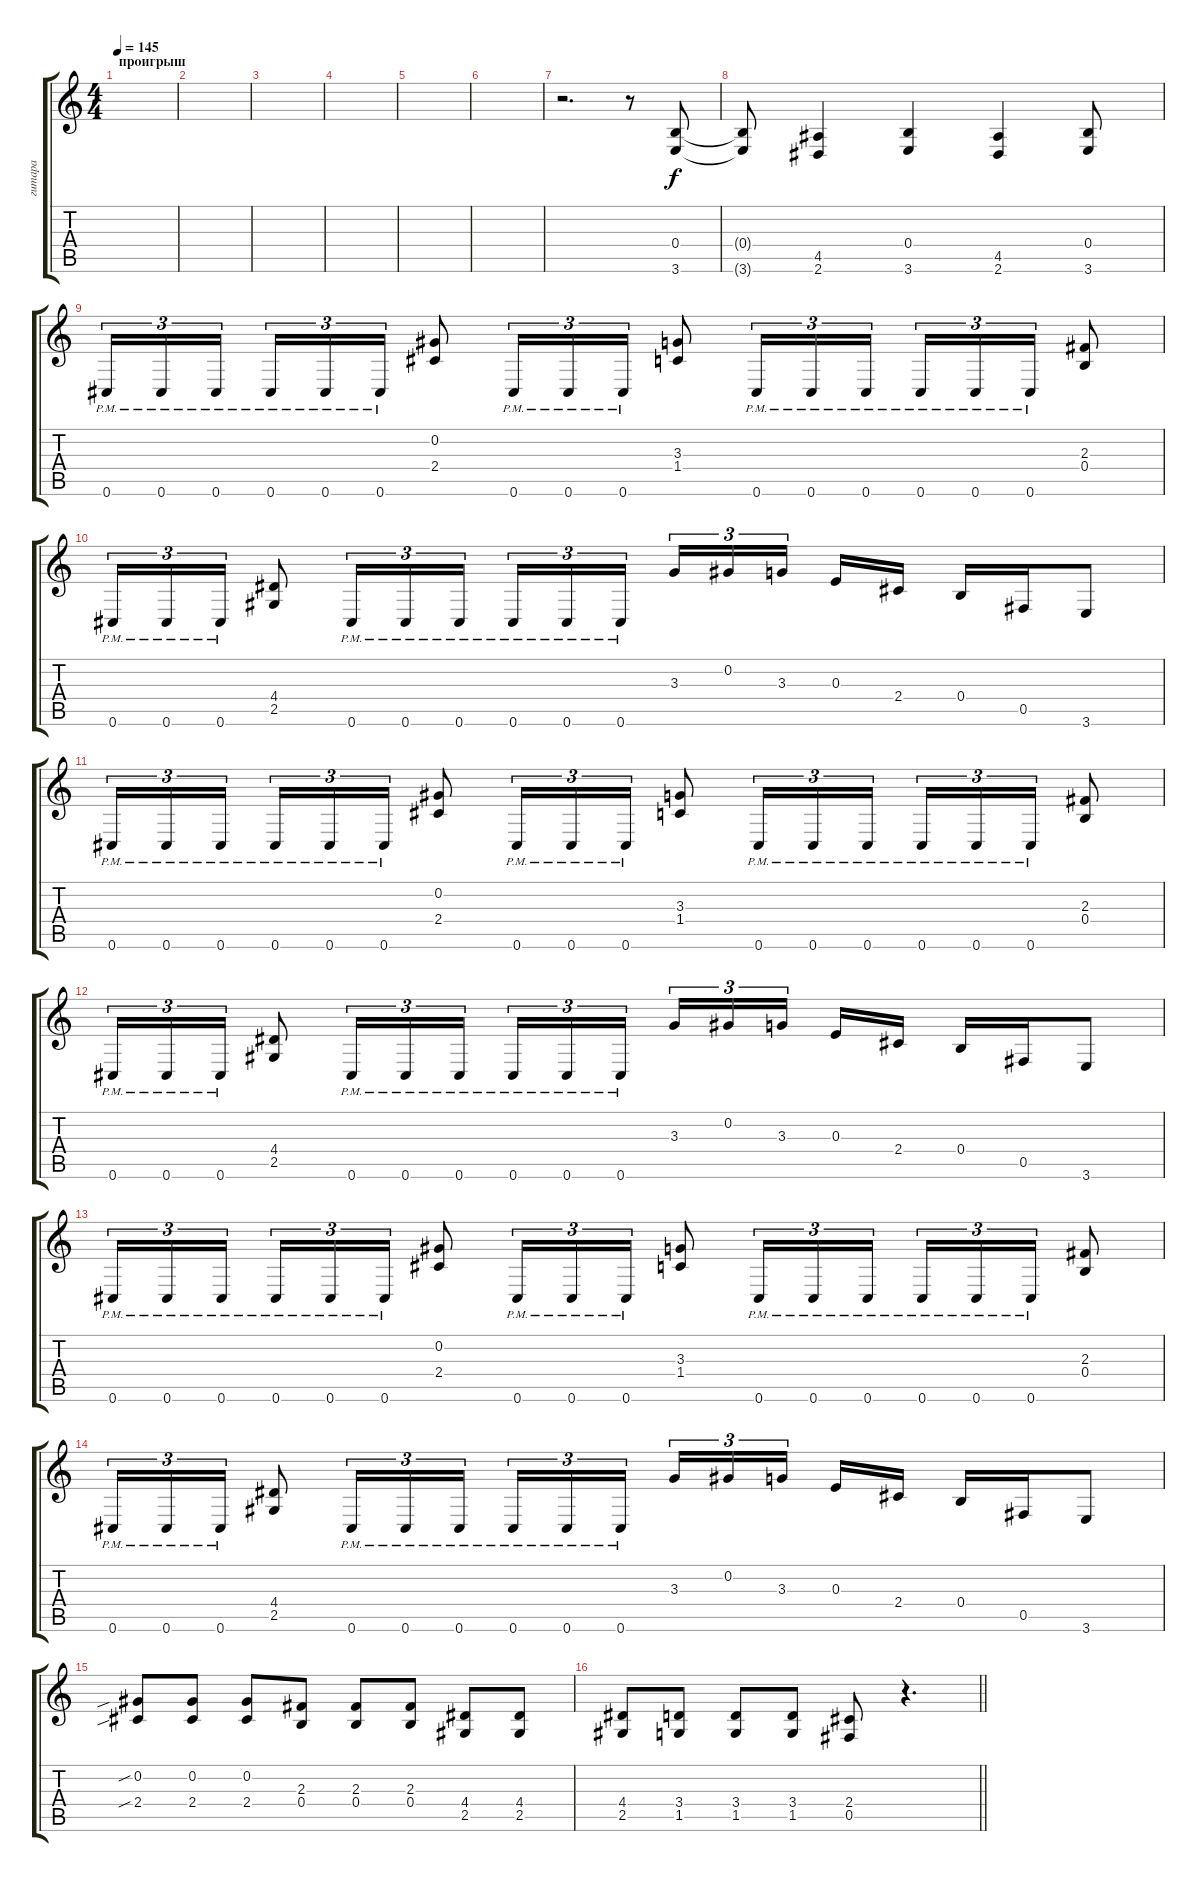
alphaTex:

\track ("гитара" "гитара") {instrument overdrivenguitar}
\staff {score tabs}
\tuning (Db4 Ab3 E3 B2 Gb2 Db2) {hide}
\ts (4 4)
\section ("" "проигрыш")
\tempo 145
\clef g2
\ks c
|
|
|
|
|
|
r.2{d} r.8 (0.4 3.6).8 |
(0.4{t} 3.6{t}).8 (4.5 2.6).4 (0.4 3.6).4 (4.5 2.6).4 (0.4 3.6).8 |
0.6{pm}.16{tu (3 2)} 0.6{pm}.16{tu (3 2)} 0.6{pm}.16{tu (3 2) beam splitsecondary} 0.6{pm}.16{tu (3 2)} 0.6{pm}.16{tu (3 2)} 0.6{pm}.16{tu (3 2)} (0.2 2.4).8 0.6{pm}.16{tu (3 2)} 0.6{pm}.16{tu (3 2)} 0.6{pm}.16{tu (3 2)} (3.3 1.4).8 0.6{pm}.16{tu (3 2)} 0.6{pm}.16{tu (3 2)} 0.6{pm}.16{tu (3 2)} 0.6{pm}.16{tu (3 2)} 0.6{pm}.16{tu (3 2)} 0.6{pm}.16{tu (3 2)} (2.3 0.4).8 |
0.6{pm}.16{tu (3 2)} 0.6{pm}.16{tu (3 2)} 0.6{pm}.16{tu (3 2)} (4.4 2.5).8 0.6{pm}.16{tu (3 2)} 0.6{pm}.16{tu (3 2)} 0.6{pm}.16{tu (3 2) beam splitsecondary} 0.6{pm}.16{tu (3 2)} 0.6{pm}.16{tu (3 2)} 0.6{pm}.16{tu (3 2)} 3.3.16{tu (3 2)} 0.2.16{tu (3 2)} 3.3.16{tu (3 2) beam splitsecondary} 0.3.16 2.4.16 0.4.16 0.5.16 3.6.8 |
0.6{pm}.16{tu (3 2)} 0.6{pm}.16{tu (3 2)} 0.6{pm}.16{tu (3 2) beam splitsecondary} 0.6{pm}.16{tu (3 2)} 0.6{pm}.16{tu (3 2)} 0.6{pm}.16{tu (3 2)} (0.2 2.4).8 0.6{pm}.16{tu (3 2)} 0.6{pm}.16{tu (3 2)} 0.6{pm}.16{tu (3 2)} (3.3 1.4).8 0.6{pm}.16{tu (3 2)} 0.6{pm}.16{tu (3 2)} 0.6{pm}.16{tu (3 2)} 0.6{pm}.16{tu (3 2)} 0.6{pm}.16{tu (3 2)} 0.6{pm}.16{tu (3 2)} (2.3 0.4).8 |
0.6{pm}.16{tu (3 2)} 0.6{pm}.16{tu (3 2)} 0.6{pm}.16{tu (3 2)} (4.4 2.5).8 0.6{pm}.16{tu (3 2)} 0.6{pm}.16{tu (3 2)} 0.6{pm}.16{tu (3 2) beam splitsecondary} 0.6{pm}.16{tu (3 2)} 0.6{pm}.16{tu (3 2)} 0.6{pm}.16{tu (3 2)} 3.3.16{tu (3 2)} 0.2.16{tu (3 2)} 3.3.16{tu (3 2) beam splitsecondary} 0.3.16 2.4.16 0.4.16 0.5.16 3.6.8 |
0.6{pm}.16{tu (3 2)} 0.6{pm}.16{tu (3 2)} 0.6{pm}.16{tu (3 2) beam splitsecondary} 0.6{pm}.16{tu (3 2)} 0.6{pm}.16{tu (3 2)} 0.6{pm}.16{tu (3 2)} (0.2 2.4).8 0.6{pm}.16{tu (3 2)} 0.6{pm}.16{tu (3 2)} 0.6{pm}.16{tu (3 2)} (3.3 1.4).8 0.6{pm}.16{tu (3 2)} 0.6{pm}.16{tu (3 2)} 0.6{pm}.16{tu (3 2)} 0.6{pm}.16{tu (3 2)} 0.6{pm}.16{tu (3 2)} 0.6{pm}.16{tu (3 2)} (2.3 0.4).8 |
0.6{pm}.16{tu (3 2)} 0.6{pm}.16{tu (3 2)} 0.6{pm}.16{tu (3 2)} (4.4 2.5).8 0.6{pm}.16{tu (3 2)} 0.6{pm}.16{tu (3 2)} 0.6{pm}.16{tu (3 2) beam splitsecondary} 0.6{pm}.16{tu (3 2)} 0.6{pm}.16{tu (3 2)} 0.6{pm}.16{tu (3 2)} 3.3.16{tu (3 2)} 0.2.16{tu (3 2)} 3.3.16{tu (3 2) beam splitsecondary} 0.3.16 2.4.16 0.4.16 0.5.16 3.6.8 |
(0.2{sib} 2.4{sib}).8 (0.2 2.4).8 (0.2 2.4).8 (2.3 0.4).8 (2.3 0.4).8 (2.3 0.4).8 (4.4 2.5).8 (4.4 2.5).8 |
\barLineRight lightlight
(4.4 2.5).8 (3.4 1.5).8 (3.4 1.5).8 (3.4 1.5).8 (2.4 0.5).8 r.4{d}
